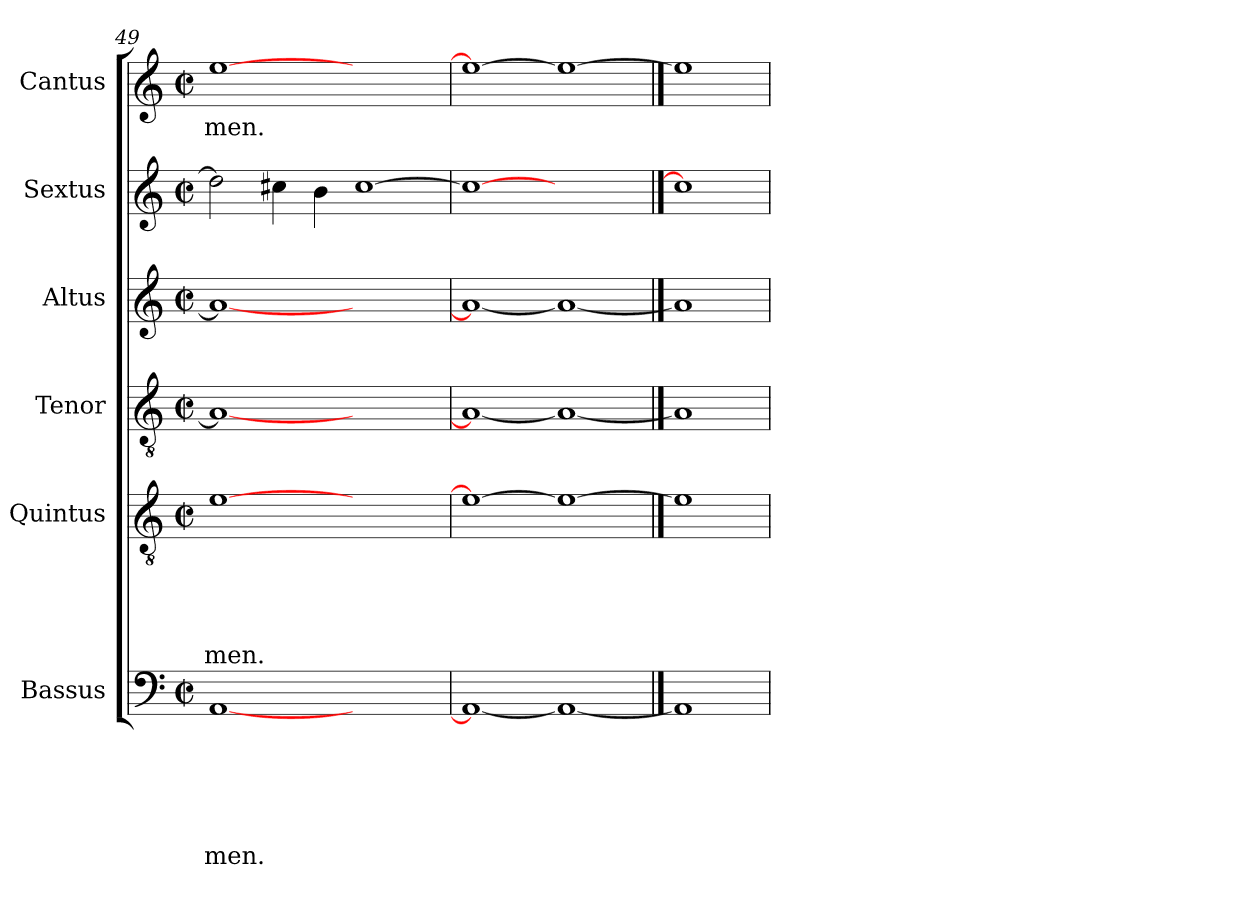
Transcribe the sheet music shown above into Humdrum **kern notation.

**kern	**text	**text	**text	**text	**text	**text	**kern	**text	**text	**text	**text	**text	**kern	**text	**kern	**text	**kern	**text	**kern	**text
*part6	*part6	*part6	*part6	*part6	*part6	*part6	*part5	*part5	*part5	*part5	*part5	*part5	*part4	*part4	*part3	*part3	*part2	*part2	*part1	*part1
*staff6	*staff6	*staff6	*staff6	*staff6	*staff6	*staff6	*staff5	*staff5	*staff5	*staff5	*staff5	*staff5	*staff4	*staff4	*staff3	*staff3	*staff2	*staff2	*staff1	*staff1
*I"Bassus	*	*	*	*	*	*	*I"Quintus	*	*	*	*	*	*I"Tenor	*	*I"Altus	*	*I"Sextus	*	*I"Cantus	*
*clefF4	*	*	*	*	*	*	*clefGv2	*	*	*	*	*	*clefGv2	*	*clefG2	*	*clefG2	*	*clefG2	*
*k[]	*	*	*	*	*	*	*k[]	*	*	*	*	*	*k[]	*	*k[]	*	*k[]	*	*k[]	*
*C:	*	*	*	*	*	*	*C:	*	*	*	*	*	*C:	*	*C:	*	*C:	*	*C:	*
*M2/2	*	*	*	*	*	*	*M2/2	*	*	*	*	*	*M2/2	*	*M2/2	*	*M2/2	*	*M2/2	*
*met(c|)	*	*	*	*	*	*	*met(c|)	*	*	*	*	*	*met(c|)	*	*met(c|)	*	*met(c|)	*	*met(c|)	*
=49	=49	=49	=49	=49	=49	=49	=49	=49	=49	=49	=49	=49	=49	=49	=49	=49	=49	=49	=49	=49
!	!	!	!	!	!	!LO:LY:b	!	!	!	!	!	!LO:LY:b	!	!	!	!	!	!	!	!LO:LY:b
[<1AA	.	.	.	.	.	-men.	[>1e	.	.	.	.	-men.	1A_	.	1a_	.	2dd\]	.	[>1ee	men.
.	.	.	.	.	.	.	.	.	.	.	.	.	.	.	.	.	4cc#X\	.	.	.
.	.	.	.	.	.	.	.	.	.	.	.	.	.	.	.	.	4b\	.	.	.
1ryy	.	.	.	.	.	.	1ryy	.	.	.	.	.	1ryy	.	1ryy	.	[>1cc#	.	1ryy	.
=50	=50	=50	=50	=50	=50	=50	=50	=50	=50	=50	=50	=50	=50	=50	=50	=50	=50	=50	=50	=50
1AA_	.	.	.	.	.	.	1e_	.	.	.	.	.	1A_	.	1a_	.	1cc#_	.	1ee_	.
1AA_	.	.	.	.	.	.	1e_	.	.	.	.	.	1A_	.	1a_	.	1ryy	.	1ee_	.
==51	==51	==51	==51	==51	==51	==51	==51	==51	==51	==51	==51	==51	==51	==51	==51	==51	==51	==51	==51	==51
1AA]	.	.	.	.	.	.	1e]	.	.	.	.	.	1A]	.	1a]	.	1cc#]	.	1ee]	.
=	=	=	=	=	=	=	=	=	=	=	=	=	=	=	=	=	=	=	=	=
*-	*-	*-	*-	*-	*-	*-	*-	*-	*-	*-	*-	*-	*-	*-	*-	*-	*-	*-	*-	*-
